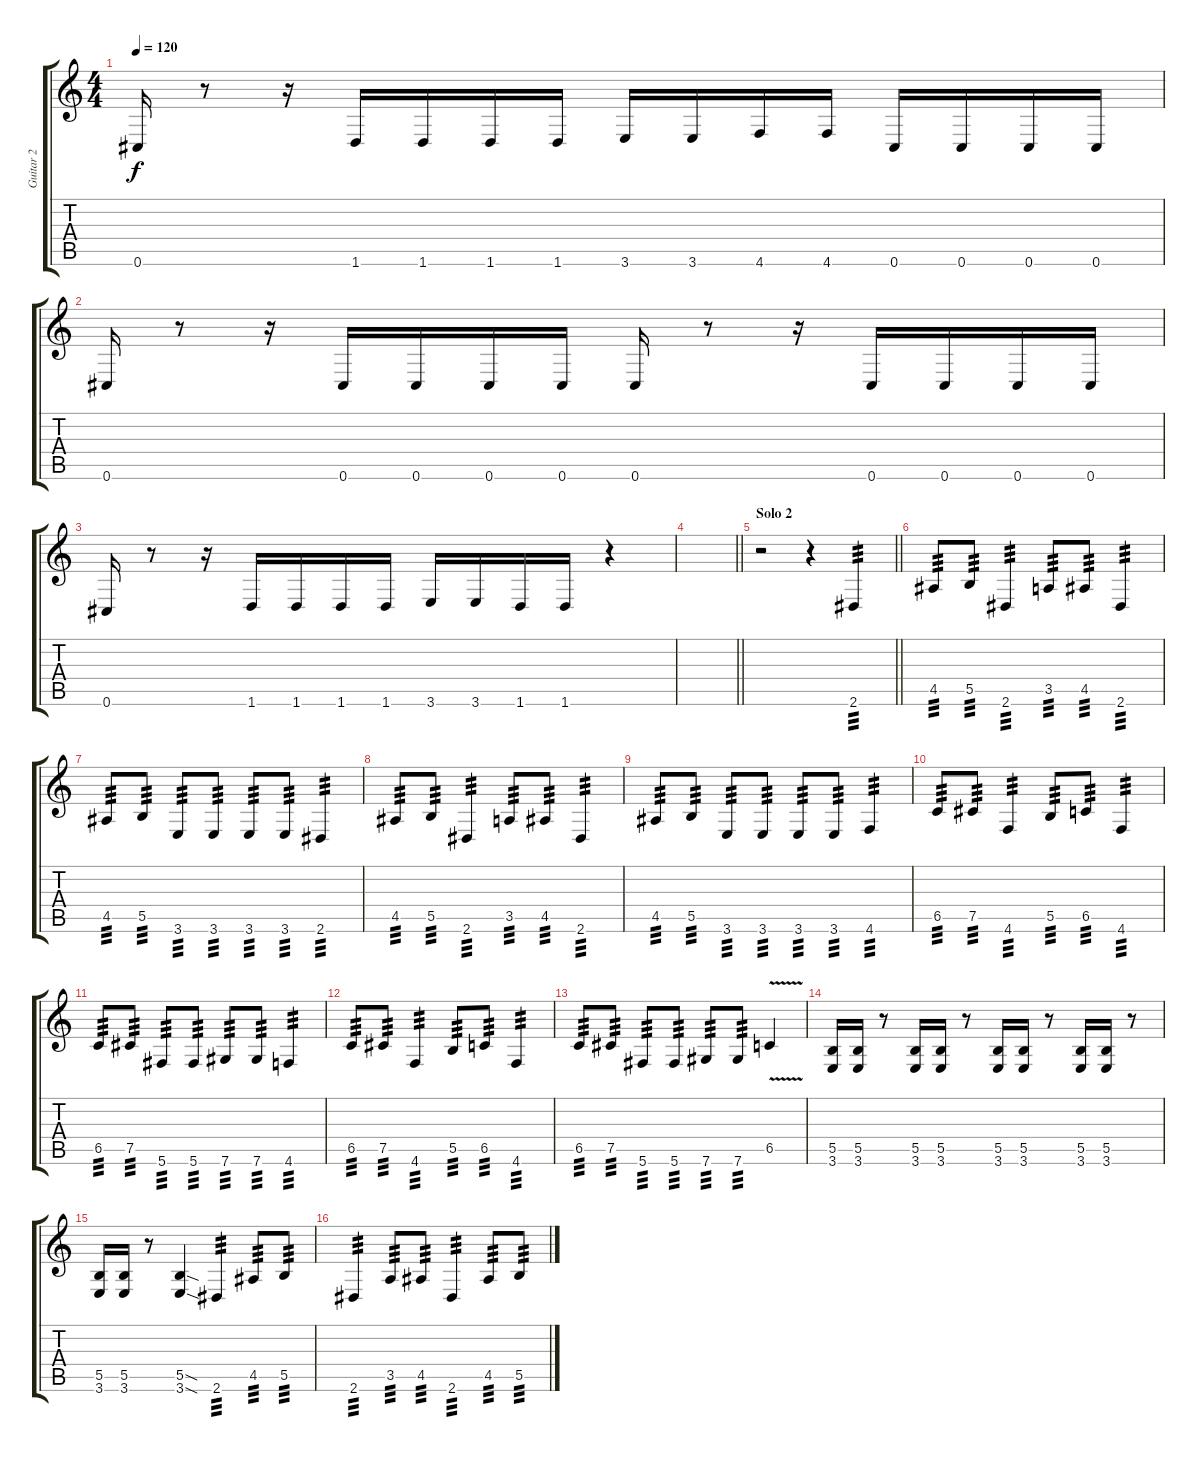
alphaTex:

\track ("Guitar 2" "Guitar 2") {instrument distortionguitar}
\staff {score tabs}
\tuning (Db4 Ab3 E3 B2 Gb2 Db2) {hide}
\ts (4 4)
\tempo 120
\clef g2
\ks c
0.6.16{dy f} r.8 r.16 1.6.16 1.6.16 1.6.16 1.6.16 3.6.16 3.6.16 4.6.16 4.6.16 0.6.16 0.6.16 0.6.16 0.6.16 |
0.6.16 r.8 r.16 0.6.16 0.6.16 0.6.16 0.6.16 0.6.16 r.8 r.16 0.6.16 0.6.16 0.6.16 0.6.16 |
0.6.16 r.8 r.16 1.6.16 1.6.16 1.6.16 1.6.16 3.6.16 3.6.16 1.6.16 1.6.16 r.4 |
\barLineRight lightlight
|
\section ("" "Solo 2")
\barLineRight lightlight
r.2 r.4 2.6.4{tp 3} |
4.5.8{tp 3} 5.5.8{tp 3} 2.6.4{tp 3} 3.5.8{tp 3} 4.5.8{tp 3} 2.6.4{tp 3} |
4.5.8{tp 3} 5.5.8{tp 3} 3.6.8{tp 3} 3.6.8{tp 3} 3.6.8{tp 3} 3.6.8{tp 3} 2.6.4{tp 3} |
4.5.8{tp 3} 5.5.8{tp 3} 2.6.4{tp 3} 3.5.8{tp 3} 4.5.8{tp 3} 2.6.4{tp 3} |
4.5.8{tp 3} 5.5.8{tp 3} 3.6.8{tp 3} 3.6.8{tp 3} 3.6.8{tp 3} 3.6.8{tp 3} 4.6.4{tp 3} |
6.5.8{tp 3} 7.5.8{tp 3} 4.6.4{tp 3} 5.5.8{tp 3} 6.5.8{tp 3} 4.6.4{tp 3} |
6.5.8{tp 3} 7.5.8{tp 3} 5.6.8{tp 3} 5.6.8{tp 3} 7.6.8{tp 3} 7.6.8{tp 3} 4.6.4{tp 3} |
6.5.8{tp 3} 7.5.8{tp 3} 4.6.4{tp 3} 5.5.8{tp 3} 6.5.8{tp 3} 4.6.4{tp 3} |
6.5.8{tp 3} 7.5.8{tp 3} 5.6.8{tp 3} 5.6.8{tp 3} 7.6.8{tp 3} 7.6.8{tp 3} 6.5{v}.4 |
(5.5 3.6).16 (5.5 3.6).16 r.8 (5.5 3.6).16 (5.5 3.6).16 r.8 (5.5 3.6).16 (5.5 3.6).16 r.8 (5.5 3.6).16 (5.5 3.6).16 r.8 |
(5.5 3.6).16 (5.5 3.6).16 r.8 (5.5{sod} 3.6{sod}).4 2.6.4{tp 3} 4.5.8{tp 3} 5.5.8{tp 3} |
2.6.4{tp 3} 3.5.8{tp 3} 4.5.8{tp 3} 2.6.4{tp 3} 4.5.8{tp 3} 5.5.8{tp 3}
